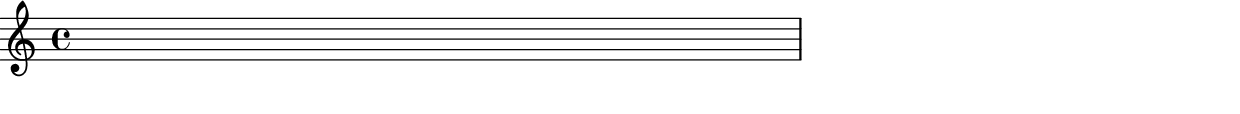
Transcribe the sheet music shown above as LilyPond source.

%% Generated by lilypond-book.py
%% Options: [exampleindent=10.16\mm,indent=0\mm,line-width=160\mm,noragged-right,quote]
\include "lilypond-book-preamble.ly"


% ****************************************************************
% Start cut-&-pastable-section
% ****************************************************************



\paper {
  indent = 0\mm
  line-width = 160\mm
  % offset the left padding, also add 1mm as lilypond creates cropped
  % images with a little space on the right
  line-width = #(- line-width (* mm  3.000000) (* mm 1))
  ragged-right = ##f
  line-width = 160\mm - 2.0 * 10.16\mm
  % offset the left padding, also add 1mm as lilypond creates cropped
  % images with a little space on the right
  line-width = #(- line-width (* mm  3.000000) (* mm 1))
}

\layout {
  
}





% ****************************************************************
% ly snippet:
% ****************************************************************
\sourcefileline 922
\score {
  { s1 }
  \header {
    piece = \markup { \fontsize #4 \bold "PRAELUDIUM I" }
    opus = \markup { \italic "BWV 846" }
  }
}



% ****************************************************************
% end ly snippet
% ****************************************************************
